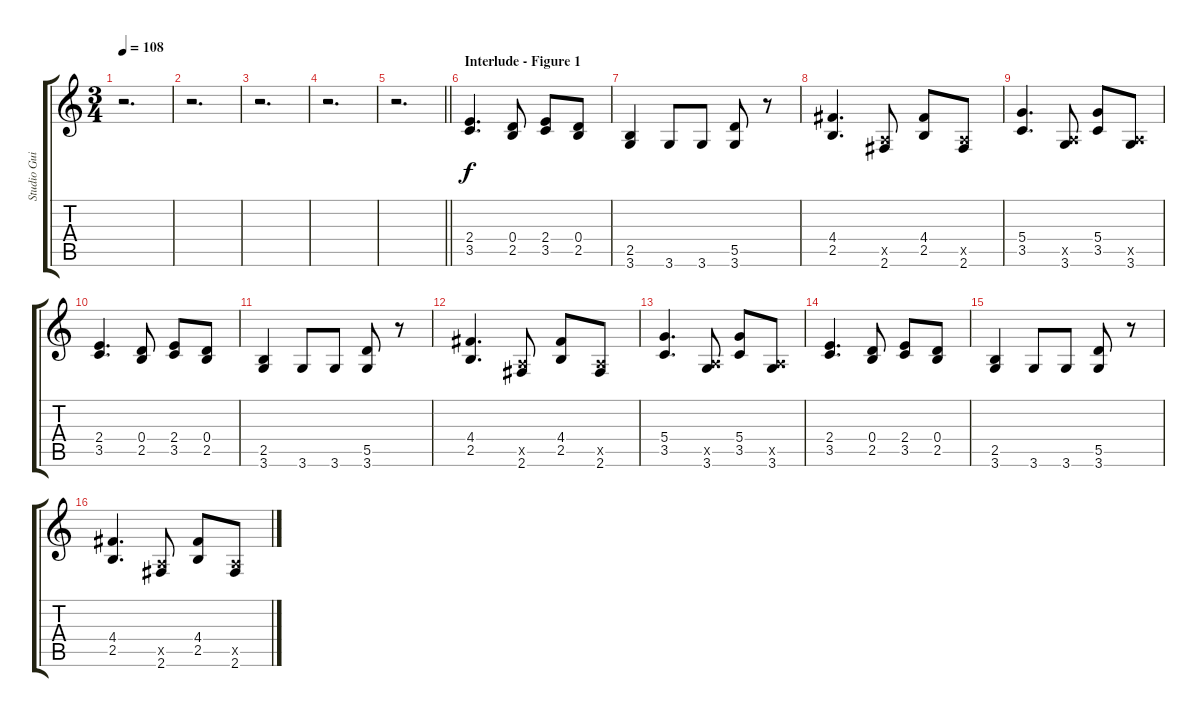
\track ("Studio Guitar 1" "Studio Gui") {instrument distortionguitar}
\staff {score tabs}
\tuning (E4 B3 G3 D3 A2 E2) {hide}
\ts (3 4)
\tempo 108
\clef g2
\ks c
r.2{d dy f} |
r.2{d} |
r.2{d} |
r.2{d} |
\barLineRight lightlight
r.2{d} |
\section ("" "Interlude - Figure 1")
(2.4 3.5).4{d} (0.4 2.5).8 (2.4 3.5).8 (0.4 2.5).8 |
(2.5 3.6).4 3.6.8 3.6.8 (5.5 3.6).8 r.8 |
(4.4 2.5).4{d} (0.5{x} 2.6).8 (4.4 2.5).8 (0.5{x} 2.6).8 |
(5.4 3.5).4{d} (0.5{x} 3.6).8 (5.4 3.5).8 (0.5{x} 3.6).8 |
(2.4 3.5).4{d} (0.4 2.5).8 (2.4 3.5).8 (0.4 2.5).8 |
(2.5 3.6).4 3.6.8 3.6.8 (5.5 3.6).8 r.8 |
(4.4 2.5).4{d} (0.5{x} 2.6).8 (4.4 2.5).8 (0.5{x} 2.6).8 |
(5.4 3.5).4{d} (0.5{x} 3.6).8 (5.4 3.5).8 (0.5{x} 3.6).8 |
(2.4 3.5).4{d} (0.4 2.5).8 (2.4 3.5).8 (0.4 2.5).8 |
(2.5 3.6).4 3.6.8 3.6.8 (5.5 3.6).8 r.8 |
(4.4 2.5).4{d} (0.5{x} 2.6).8 (4.4 2.5).8 (0.5{x} 2.6).8
